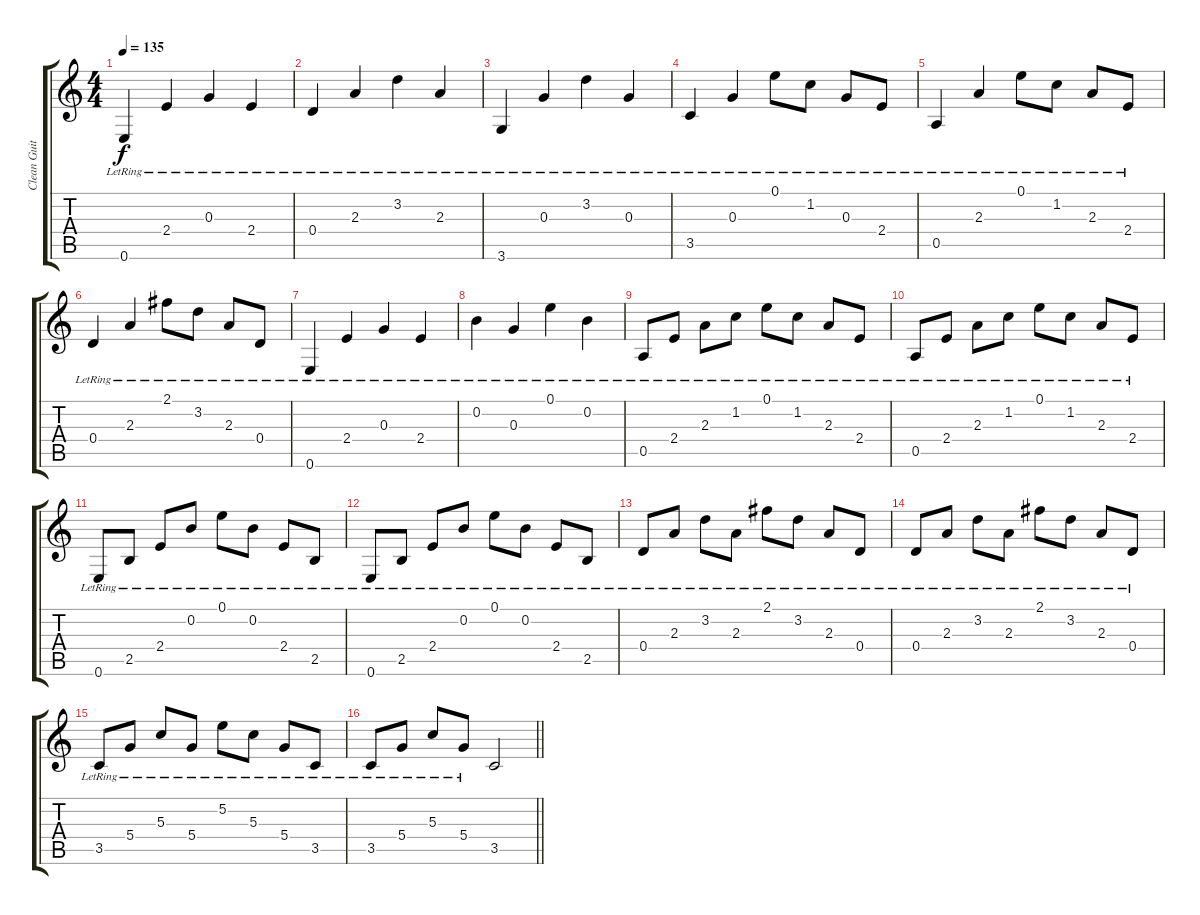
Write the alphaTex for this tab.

\track ("Clean Guitar" "Clean Guit") {instrument electricguitarjazz}
\staff {score tabs}
\tuning (E4 B3 G3 D3 A2 E2) {hide}
\ts (4 4)
\tempo 135
\clef g2
\ks c
0.6{lr}.4{dy f} 2.4{lr}.4 0.3{lr}.4 2.4{lr}.4 |
0.4{lr}.4 2.3{lr}.4 3.2{lr}.4 2.3{lr}.4 |
3.6{lr}.4 0.3{lr}.4 3.2{lr}.4 0.3{lr}.4 |
3.5{lr}.4 0.3{lr}.4 0.1{lr}.8 1.2{lr}.8 0.3{lr}.8 2.4{lr}.8 |
0.5{lr}.4 2.3{lr}.4 0.1{lr}.8 1.2{lr}.8 2.3{lr}.8 2.4{lr}.8 |
0.4{lr}.4 2.3{lr}.4 2.1{lr}.8 3.2{lr}.8 2.3{lr}.8 0.4{lr}.8 |
0.6{lr}.4 2.4{lr}.4 0.3{lr}.4 2.4{lr}.4 |
0.2{lr}.4 0.3{lr}.4 0.1{lr}.4 0.2{lr}.4 |
0.5{lr}.8 2.4{lr}.8 2.3{lr}.8 1.2{lr}.8 0.1{lr}.8 1.2{lr}.8 2.3{lr}.8 2.4{lr}.8 |
0.5{lr}.8 2.4{lr}.8 2.3{lr}.8 1.2{lr}.8 0.1{lr}.8 1.2{lr}.8 2.3{lr}.8 2.4{lr}.8 |
0.6{lr}.8 2.5{lr}.8 2.4{lr}.8 0.2{lr}.8 0.1{lr}.8 0.2{lr}.8 2.4{lr}.8 2.5{lr}.8 |
0.6{lr}.8 2.5{lr}.8 2.4{lr}.8 0.2{lr}.8 0.1{lr}.8 0.2{lr}.8 2.4{lr}.8 2.5{lr}.8 |
0.4{lr}.8 2.3{lr}.8 3.2{lr}.8 2.3{lr}.8 2.1{lr}.8 3.2{lr}.8 2.3{lr}.8 0.4{lr}.8 |
0.4{lr}.8 2.3{lr}.8 3.2{lr}.8 2.3{lr}.8 2.1{lr}.8 3.2{lr}.8 2.3{lr}.8 0.4{lr}.8 |
3.5{lr}.8 5.4{lr}.8 5.3{lr}.8 5.4{lr}.8 5.2{lr}.8 5.3{lr}.8 5.4{lr}.8 3.5{lr}.8 |
\barLineRight lightlight
3.5{lr}.8 5.4{lr}.8 5.3{lr}.8 5.4{lr}.8 3.5.2
